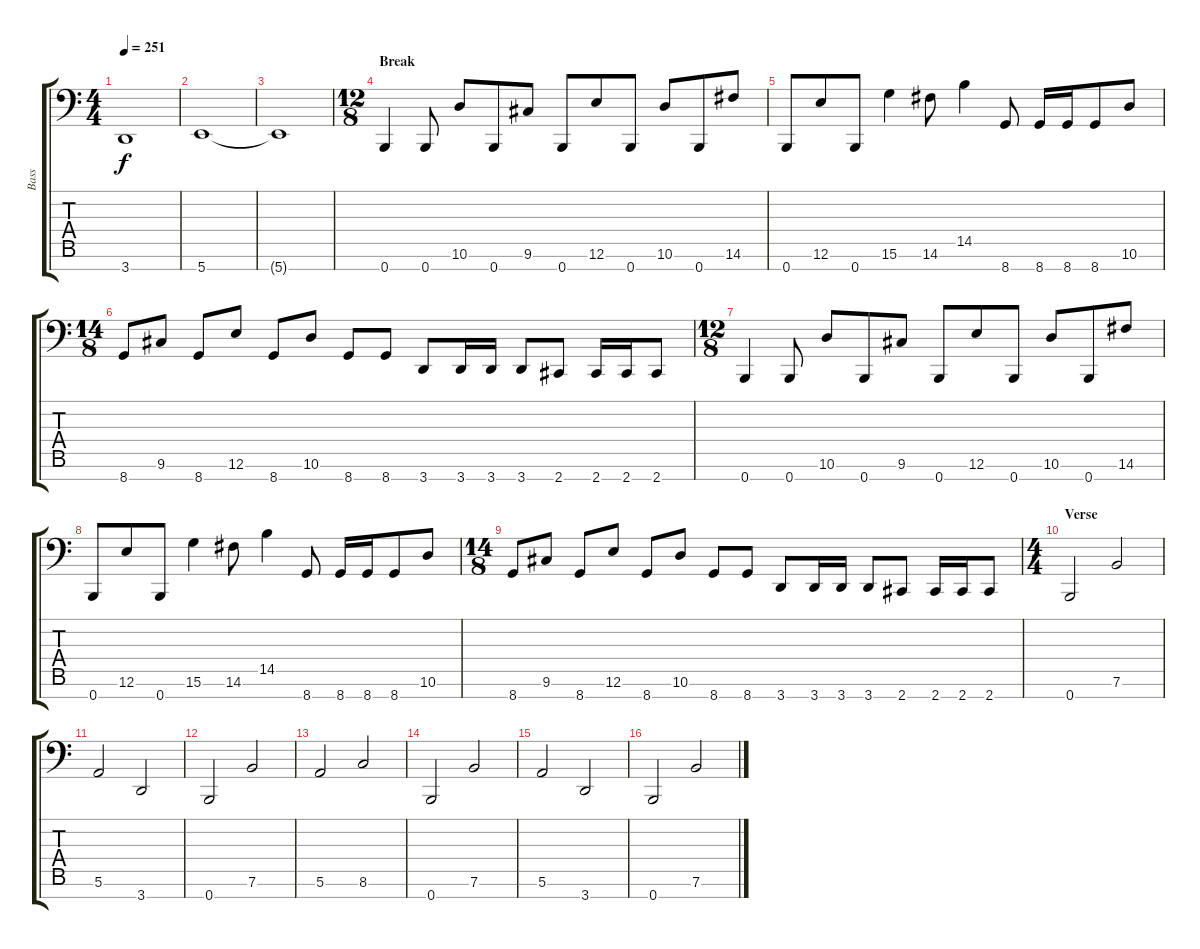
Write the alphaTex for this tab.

\track ("Bass" "Bass") {instrument electricbasspick}
\staff {score tabs}
\tuning (E3 B2 G2 D2 A1 E1 B0) {hide}
\ts (4 4)
\tempo 251
\clef f4
\ks c
3.7{t}.1{dy f} |
5.7.1 |
5.7{t}.1 |
\ts (12 8)
\section ("" "Break")
0.7.4 0.7.8 10.6.8 0.7.8 9.6.8 0.7.8 12.6.8 0.7.8 10.6.8 0.7.8 14.6.8 |
0.7.8 12.6.8 0.7.8 15.6.4 14.6.8 14.5.4 8.7.8 8.7.16 8.7.16 8.7.8 10.6.8 |
\ts (14 8)
8.7.8 9.6.8 8.7.8 12.6.8 8.7.8 10.6.8 8.7.8 8.7.8 3.7.8 3.7.16 3.7.16 3.7.8 2.7.8 2.7.16 2.7.16 2.7.8 |
\ts (12 8)
0.7.4 0.7.8 10.6.8 0.7.8 9.6.8 0.7.8 12.6.8 0.7.8 10.6.8 0.7.8 14.6.8 |
0.7.8 12.6.8 0.7.8 15.6.4 14.6.8 14.5.4 8.7.8 8.7.16 8.7.16 8.7.8 10.6.8 |
\ts (14 8)
8.7.8 9.6.8 8.7.8 12.6.8 8.7.8 10.6.8 8.7.8 8.7.8 3.7.8 3.7.16 3.7.16 3.7.8 2.7.8 2.7.16 2.7.16 2.7.8 |
\ts (4 4)
\section ("" "Verse")
0.7.2 7.6.2 |
5.6.2 3.7.2 |
0.7.2 7.6.2 |
5.6.2 8.6.2 |
0.7.2 7.6.2 |
5.6.2 3.7.2 |
0.7.2 7.6.2
